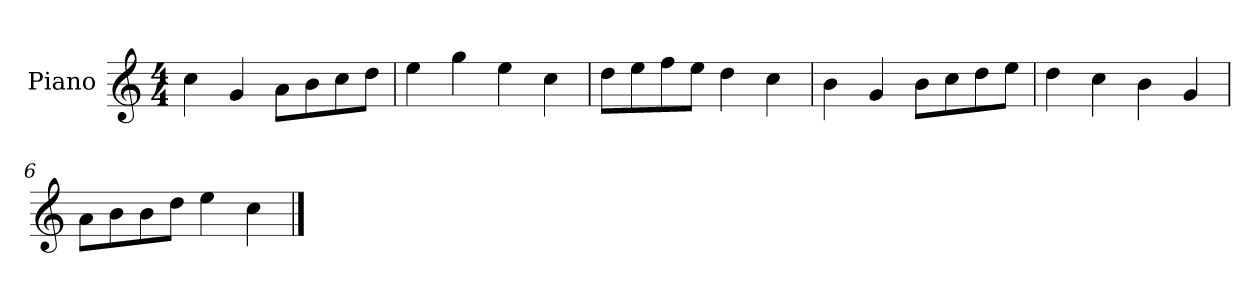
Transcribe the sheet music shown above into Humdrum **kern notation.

**kern
*part1
*staff1
*I"Piano
*I'P-no
*clefG2
*k[]
*M4/4
*MM90
=1
4cc\
4g/
8a\L
8b\
8cc\
8dd\J
=2
4ee\
4gg\
4ee\
4cc\
=3
8dd\L
8ee\
8ff\
8ee\J
4dd\
4cc\
=4
4b\
4g/
8b\L
8cc\
8dd\
8ee\J
=5
4dd\
4cc\
4b\
4g/
=6
8a\L
8b\
8b\
8dd\J
4ee\
4cc\
==
*-
